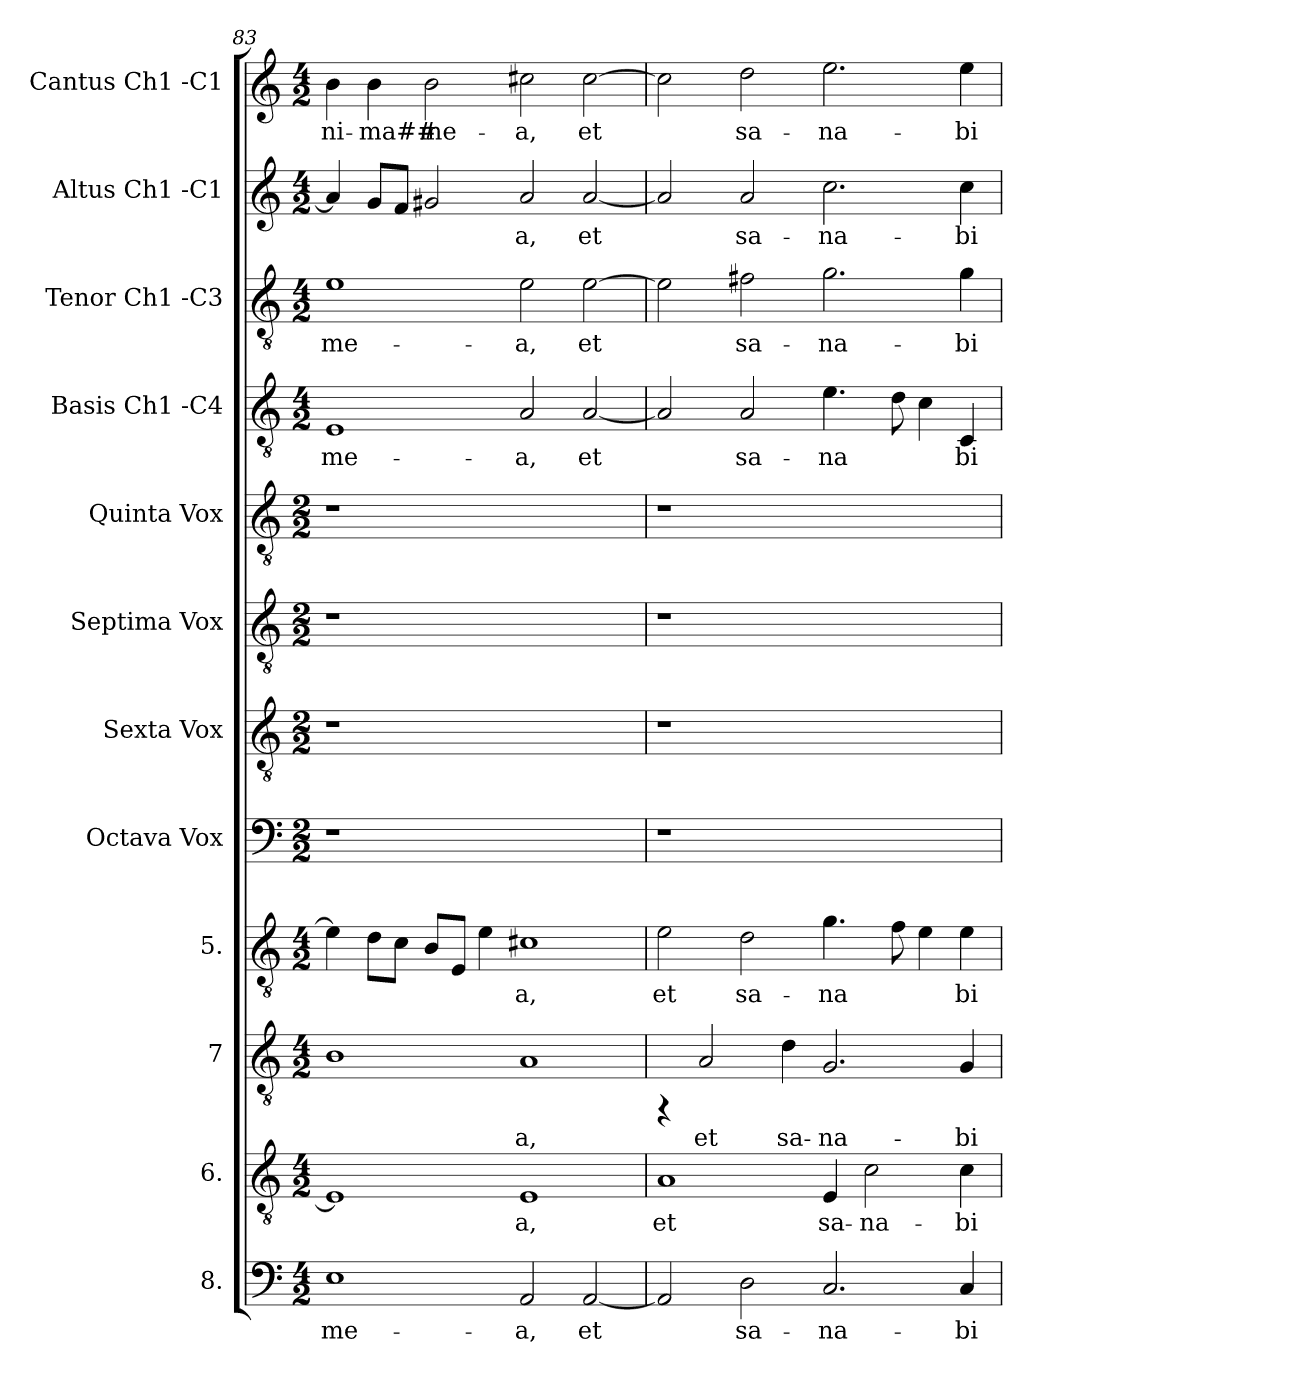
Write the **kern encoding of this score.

**kern	**text	**kern	**text	**kern	**text	**kern	**text	**kern	**kern	**kern	**kern	**kern	**text	**kern	**text	**kern	**text	**kern	**text
*part12	*part12	*part11	*part11	*part10	*part10	*part9	*part9	*part8	*part7	*part6	*part5	*part4	*part4	*part3	*part3	*part2	*part2	*part1	*part1
*staff12	*staff12	*staff11	*staff11	*staff10	*staff10	*staff9	*staff9	*staff8	*staff7	*staff6	*staff5	*staff4	*staff4	*staff3	*staff3	*staff2	*staff2	*staff1	*staff1
*I"8.	*	*I"6.	*	*I"7	*	*I"5.	*	*I"Octava  Vox	*I"Sexta  Vox	*I"Septima  Vox	*I"Quinta  Vox	*I"Basis  Ch1 -C4	*	*I"Tenor  Ch1 -C3	*	*I"Altus  Ch1 -C1	*	*I"Cantus  Ch1 -C1	*
*	*	*	*	*	*	*	*	*	*	*	*	*	*	*I'T	*	*I'A	*	*I'C	*
*clefF4	*	*clefGv2	*	*clefGv2	*	*clefGv2	*	*clefF4	*clefGv2	*clefGv2	*clefGv2	*clefGv2	*	*clefGv2	*	*clefG2	*	*clefG2	*
*k[]	*	*k[]	*	*k[]	*	*k[]	*	*k[]	*k[]	*k[]	*k[]	*k[]	*	*k[]	*	*k[]	*	*k[]	*
*C:	*	*C:	*	*C:	*	*C:	*	*C:	*C:	*C:	*C:	*C:	*	*C:	*	*C:	*	*C:	*
*M4/2	*	*M4/2	*	*M4/2	*	*M4/2	*	*M2/2	*M2/2	*M2/2	*M2/2	*M4/2	*	*M4/2	*	*M4/2	*	*M4/2	*
=83	=83	=83	=83	=83	=83	=83	=83	=83	=83	=83	=83	=83	=83	=83	=83	=83	=83	=83	=83
!	!LO:LY:b:cj	!	!LO:LY:b:cj	!	!LO:LY:b:cj	!	!LO:LY:b:cj	!	!	!	!	!	!LO:LY:b:cj	!	!LO:LY:b:cj	!	!LO:LY:b:cj	!	!LO:LY:b:cj
1E	me-	1E]	--	1B	--	4e\]	--	1r	1r	1r	1r	1E	me-	1e	me-	4a/]	--	4b\	-ni-
!	!	!	!	!	!	!	!LO:LY:b:cj	!	!	!	!	!	!	!	!	!	!LO:LY:b:cj	!	!LO:LY:b:cj
.	.	.	.	.	.	8d\L	--	.	.	.	.	.	.	.	.	8g/L	--	4b\	-ma##
!	!	!	!	!	!	!	!LO:LY:b:cj	!	!	!	!	!	!	!	!	!	!LO:LY:b:cj	!	!
.	.	.	.	.	.	8c\J	--	.	.	.	.	.	.	.	.	8f/J	--	.	.
!	!	!	!	!	!	!	!LO:LY:b:cj	!	!	!	!	!	!	!	!	!	!LO:LY:b:cj	!	!LO:LY:b:cj
.	.	.	.	.	.	8B/L	--	.	.	.	.	.	.	.	.	2g#X/	--	2b\	me-
!	!	!	!	!	!	!	!LO:LY:b:cj	!	!	!	!	!	!	!	!	!	!	!	!
.	.	.	.	.	.	8E/J	--	.	.	.	.	.	.	.	.	.	.	.	.
!	!	!	!	!	!	!	!LO:LY:b:cj	!	!	!	!	!	!	!	!	!	!	!	!
.	.	.	.	.	.	4e\	--	.	.	.	.	.	.	.	.	.	.	.	.
!	!LO:LY:b:cj	!	!LO:LY:b:cj	!	!LO:LY:b:cj	!	!LO:LY:b:cj	!	!	!	!	!	!LO:LY:b:cj	!	!LO:LY:b:cj	!	!LO:LY:b:cj	!	!LO:LY:b:cj
2AA/	-a,	1E	-a,	1A	-a,	1c#X	-a,	1ryy	1ryy	1ryy	1ryy	2A/	-a,	2e\	-a,	2a/	-a,	2cc#X\	-a,
!	!LO:LY:b:cj	!	!	!	!	!	!	!	!	!	!	!	!LO:LY:b:cj	!	!LO:LY:b:cj	!	!LO:LY:b:cj	!	!LO:LY:b:cj
[>2AA/	et	.	.	.	.	.	.	.	.	.	.	[>2A/	et	[>2e\	et	[>2a/	et	[>2cc#\	et
!!LO:PB:g=z
=84	=84	=84	=84	=84	=84	=84	=84	=84	=84	=84	=84	=84	=84	=84	=84	=84	=84	=84	=84
!	!LO:LY:b:cj	!	!LO:LY:b:cj	!	!	!	!LO:LY:b:cj	!	!	!	!	!	!LO:LY:b:cj	!	!LO:LY:b:cj	!	!LO:LY:b:cj	!	!LO:LY:b:cj
2AA/]	.	1A	et	4rFF	.	2e\	et	1r	1r	1r	1r	2A/]	.	2e\]	.	2a/]	.	2cc#\]	.
!	!	!	!	!	!LO:LY:b:cj	!	!	!	!	!	!	!	!	!	!	!	!	!	!
.	.	.	.	2A/	et	.	.	.	.	.	.	.	.	.	.	.	.	.	.
!	!LO:LY:b:cj	!	!	!	!	!	!LO:LY:b:cj	!	!	!	!	!	!LO:LY:b:cj	!	!LO:LY:b:cj	!	!LO:LY:b:cj	!	!LO:LY:b:cj
2D\	sa-	.	.	.	.	2d\	sa-	.	.	.	.	2A/	sa-	2f#X\	sa-	2a/	sa-	2dd\	sa-
!	!	!	!	!	!LO:LY:b:cj	!	!	!	!	!	!	!	!	!	!	!	!	!	!
.	.	.	.	4d\	sa-	.	.	.	.	.	.	.	.	.	.	.	.	.	.
!	!LO:LY:b:cj	!	!LO:LY:b:cj	!	!LO:LY:b:cj	!	!LO:LY:b:cj	!	!	!	!	!	!LO:LY:b:cj	!	!LO:LY:b:cj	!	!LO:LY:b:cj	!	!LO:LY:b:cj
2.C/	-na-	4E/	sa-	2.G/	-na-	4.g\	-na-	1ryy	1ryy	1ryy	1ryy	4.e\	-na-	2.g\	-na-	2.cc\	-na-	2.ee\	-na-
!	!	!	!LO:LY:b:cj	!	!	!	!	!	!	!	!	!	!	!	!	!	!	!	!
.	.	2c\	-na-	.	.	.	.	.	.	.	.	.	.	.	.	.	.	.	.
!	!	!	!	!	!	!	!LO:LY:b:cj	!	!	!	!	!	!LO:LY:b:cj	!	!	!	!	!	!
.	.	.	.	.	.	8f\	--	.	.	.	.	8d\	--	.	.	.	.	.	.
!	!	!	!	!	!	!	!LO:LY:b:cj	!	!	!	!	!	!LO:LY:b:cj	!	!	!	!	!	!
.	.	.	.	.	.	4e\	--	.	.	.	.	4c\	--	.	.	.	.	.	.
!	!LO:LY:b:cj	!	!LO:LY:b:cj	!	!LO:LY:b:cj	!	!LO:LY:b:cj	!	!	!	!	!	!LO:LY:b:cj	!	!LO:LY:b:cj	!	!LO:LY:b:cj	!	!LO:LY:b:cj
4C/	-bi-	4c\	-bi-	4G/	-bi-	4e\	-bi-	.	.	.	.	4C/	-bi-	4g\	-bi-	4cc\	-bi-	4ee\	-bi-
=	=	=	=	=	=	=	=	=	=	=	=	=	=	=	=	=	=	=	=
*-	*-	*-	*-	*-	*-	*-	*-	*-	*-	*-	*-	*-	*-	*-	*-	*-	*-	*-	*-
